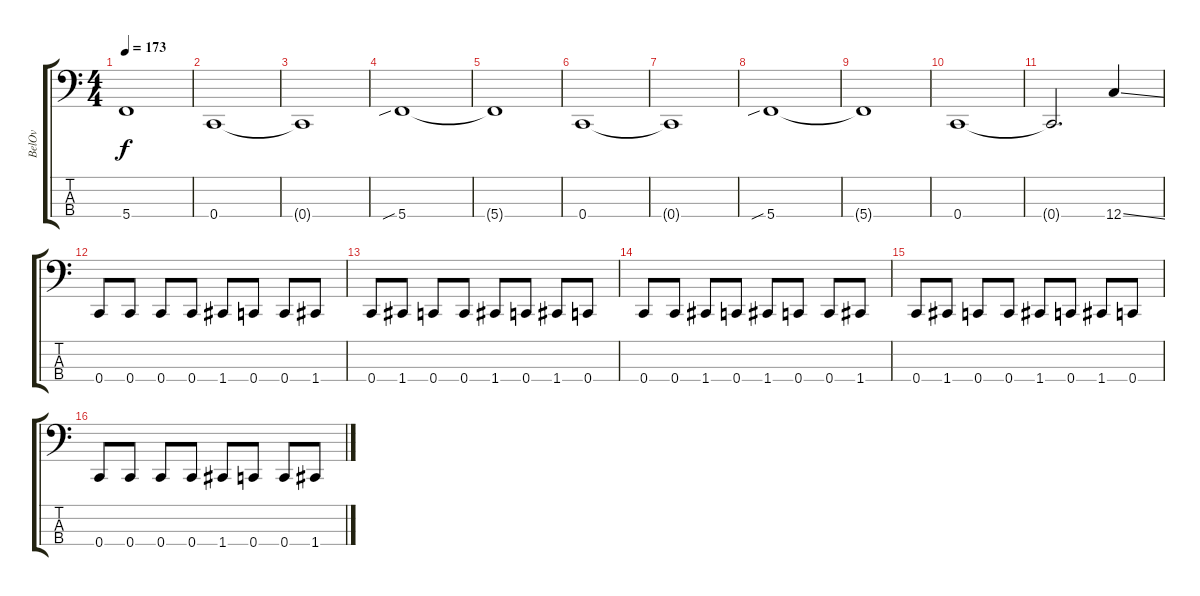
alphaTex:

\track ("BelOv" "BelOv") {instrument electricbasspick}
\staff {score tabs}
\tuning (F2 C2 G1 C1) {hide}
\ts (4 4)
\tempo 173
\clef f4
\ks c
5.4{t}.1{dy f} |
0.4.1 |
0.4{t}.1 |
5.4{sib}.1 |
5.4{t}.1 |
0.4.1 |
0.4{t}.1 |
5.4{sib}.1 |
5.4{t}.1 |
0.4.1 |
0.4{t}.2{d} 12.4{ss}.4 |
0.4.8 0.4.8 0.4.8 0.4.8 1.4.8 0.4.8 0.4.8 1.4.8 |
0.4.8 1.4.8 0.4.8 0.4.8 1.4.8 0.4.8 1.4.8 0.4.8 |
0.4.8 0.4.8 1.4.8 0.4.8 1.4.8 0.4.8 0.4.8 1.4.8 |
0.4.8 1.4.8 0.4.8 0.4.8 1.4.8 0.4.8 1.4.8 0.4.8 |
0.4.8 0.4.8 0.4.8 0.4.8 1.4.8 0.4.8 0.4.8 1.4.8
